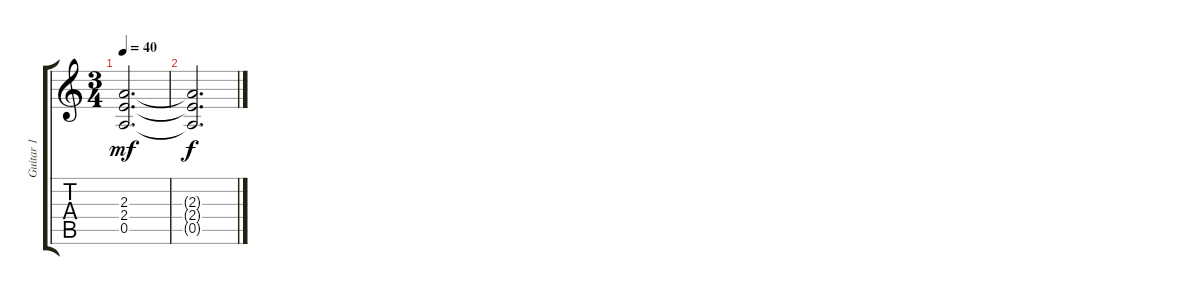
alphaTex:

\track ("Guitar 1" "Guitar 1") {instrument distortionguitar}
\staff {score tabs}
\tuning (E4 B3 G3 D3 A2 E2) {hide}
\ts (3 4)
\tempo 40
\clef g2
\ks c
(2.3 2.4 0.5).2{d dy mf} |
(2.3{t} 2.4{t} 0.5{t}).2{d dy f volume 0}
